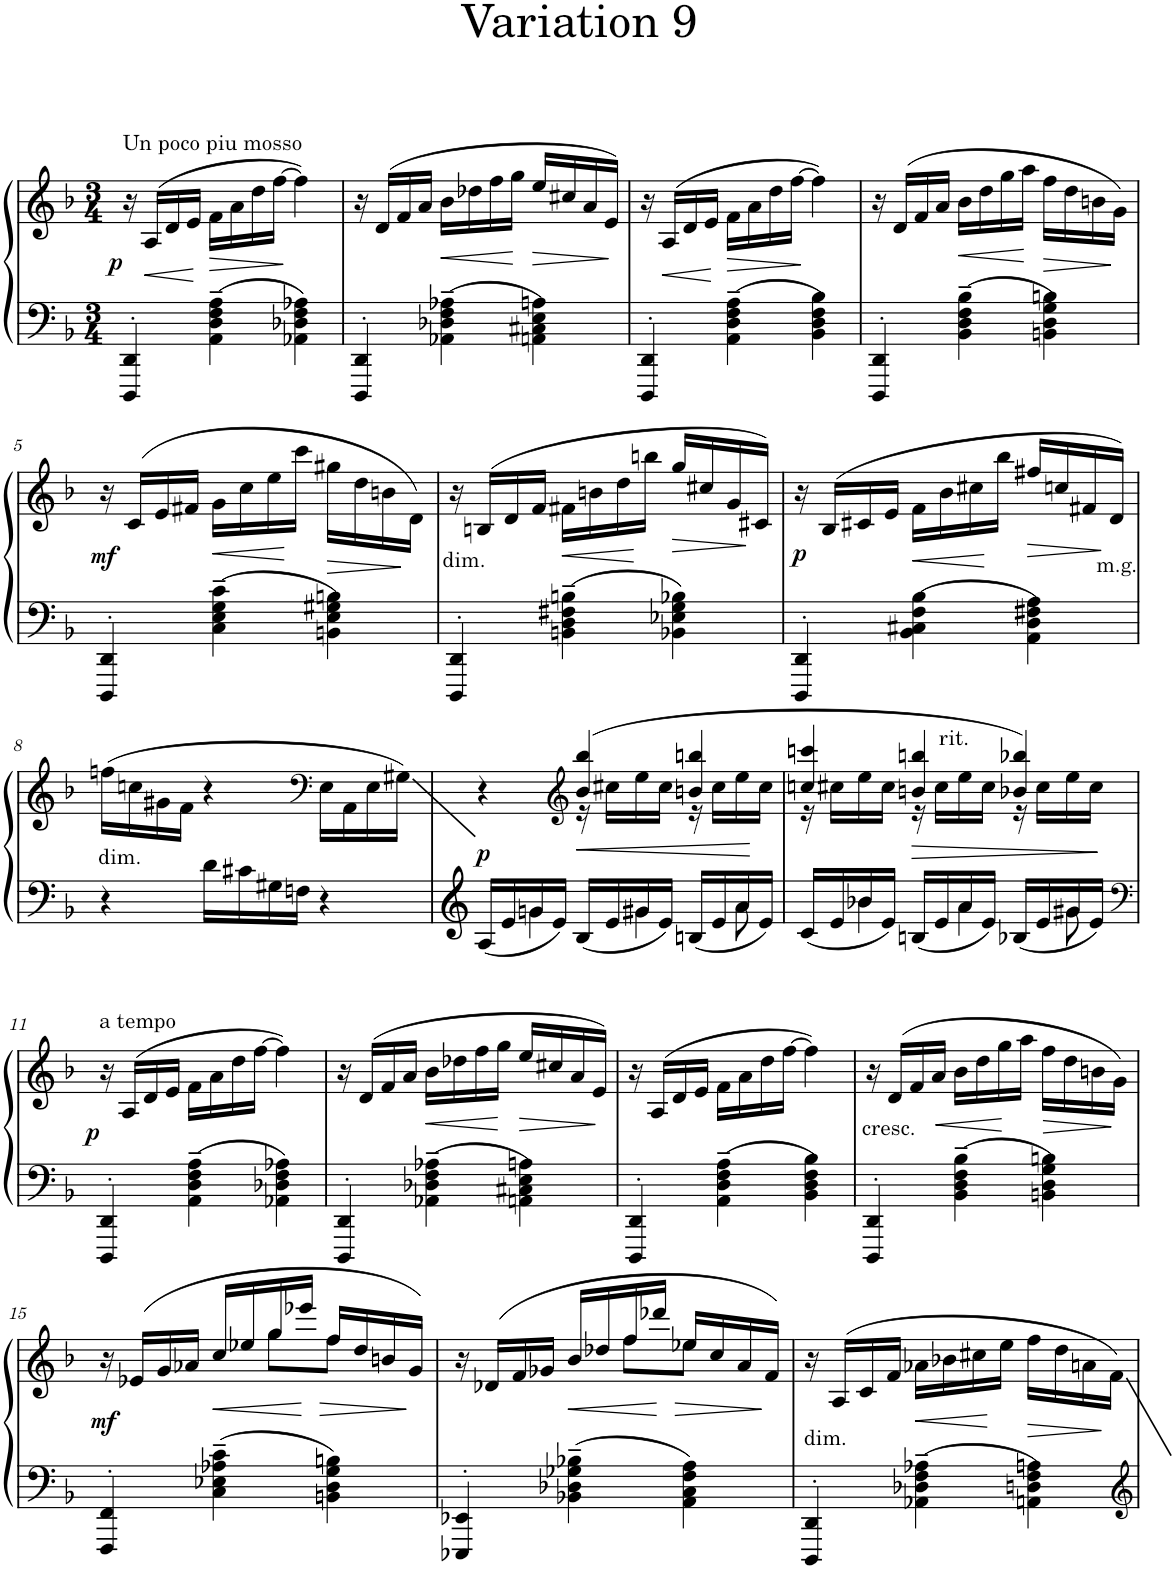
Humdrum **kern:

**kern	**kern	**dynam
*part1	*part1	*part1
*staff2	*staff1	*staff1/2
*I"Piano	*	*
*I'Pno.	*	*
*clefF4	*clefG2	*
*k[b-]	*k[b-]	*
*M3/4	*M3/4	*
=1	=1	=1
!	!LO:TX:a:t=Un poco piu mosso	!
!	!	!LO:DY:b
4DDD/'> 4DD/'>	16r	p
!	!	!LO:HP:b
.	(16A/LL	<
.	16d/	[
.	16e/JJ	.
!	!	!LO:HP:b
4AA\~ 4D\~ 4F\~ 4A\~	16f\LL	>
.	16a\	]
.	16dd\	.
.	[16ff\JJ	.
4AA-X\ 4D-X\ 4F\ 4A-X\	4ff\])	.
=2	=2	=2
4DDD/'> 4DD/'>	16r	.
.	(16d/LL	.
.	16f/	.
.	16a/JJ	.
!	!	!LO:HP:b
4AA-X\~ 4D-X\~ 4F\~ 4A-X\~	16b-\LL	<
.	16dd-X\	[
.	16ff\	.
.	16gg\JJ	.
!	!	!LO:HP:b
4AAn\ 4C#X\ 4E\ 4An\	16ee/LL	>
.	16cc#X/	]
.	16a/	.
.	16e/JJ)	.
=3	=3	=3
4DDD/'> 4DD/'>	16r	.
!	!	!LO:HP:b
.	(16A/LL	<
.	16d/	[
.	16e/JJ	.
!	!	!LO:HP:b
4AA\~ 4D\~ 4F\~ 4A\~	16f\LL	>
.	16a\	]
.	16dd\	.
.	[16ff\JJ	.
4BB-\ 4D\ 4F\ 4B-\	4ff\])	.
=4	=4	=4
4DDD/'> 4DD/'>	16r	.
.	(16d/LL	.
.	16f/	.
.	16a/JJ	.
!	!	!LO:HP:b
4BB-\~ 4D\~ 4F\~ 4B-\~	16b-\LL	<
.	16dd\	[
.	16gg\	.
.	16aa\JJ	.
!	!	!LO:HP:b
4BBn\ 4D\ 4G\ 4Bn\	16ff\LL	>
.	16dd\	]
.	16bn\	.
.	16g\JJ)	.
!!LO:LB:g=z
=5	=5	=5
!	!	!LO:DY:b
4DDD/'> 4DD/'>	16r	mf
.	(16c/LL	.
.	16e/	.
.	16f#X/JJ	.
!	!	!LO:HP:b
4C\~ 4E\~ 4G\~ 4c\~	16g\LL	<
.	16cc\	[
.	16ee\	.
.	16ccc\JJ	.
!	!	!LO:HP:b
4BBn\ 4E\ 4G#X\ 4Bn\	16gg#X\LL	>
.	16dd\	]
.	16bn\	.
.	16d\JJ)	.
=6	=6	=6
!	!LO:TX:b:t=dim.	!
4DDD/'> 4DD/'>	16r	.
.	(16Bn/LL	.
.	16d/	.
.	16f/JJ	.
!	!	!LO:HP:b
4BBn\~ 4D\~ 4F#X\~ 4Bn\~	16f#X\LL	<
.	16bn\	[
.	16dd\	.
.	16bbn\JJ	.
!	!	!LO:HP:b
4BB-X\ 4E-X\ 4G\ 4B-X\	16gg/LL	>
.	16cc#X/	]
.	16g/	.
.	16c#X/JJ)	.
=7	=7	=7
!	!	!LO:DY:b
4DDD/'> 4DD/'>	16r	p
.	(16B-/LL	.
.	16c#X/	.
.	16e/JJ	.
!	!	!LO:HP:b
4BB-\ 4C#X\ 4F\ 4B-\	16f\LL	<
.	16b-\	[
.	16cc#X\	.
.	16bb-\JJ	.
!	!	!LO:HP:b
4AA\ 4D\ 4F#X\ 4A\	16ff#X/LL	>
.	16ccn/	]
.	16f#X/	.
!	!LO:TX:b:t=m.g.	!
.	16d/JJ)	.
!!LO:LB:g=z
=8	=8	=8
!	!LO:TX:b:t=dim.	!
4r	(16ffn\LL	.
.	16ccn\	.
.	16g#X\	.
.	16f\JJ	.
16d\LL	4r	.
16c#X\	.	.
16G#X\	.	.
16Fn\JJ	.	.
*	*clefF4	*
4r	16E\LL	.
.	16AA\	.
.	16E\	.
.	16G#X\JJ)	.
=9	=9	=9
*^	*^	*
!	!	!	!	!LO:DY:b
16A/LL	8ryy	4r	4ryy	p
16e/	.	.	.	.
16gn/	4g\	.	.	.
16e/JJ	.	.	.	.
*	*	*clefG2	*	*
!	!	!	!	!LO:HP:b
16B-/LL	.	(4b-/ 4bb-/	16r	<
16e/	.	.	16cc#X\LL	[
16g#X/	4g#\	.	16ee\	.
16e/JJ	.	.	16cc#\JJ	.
16Bn/LL	.	4bn/ 4bbn/	16r	.
16e/	.	.	16cc#\LL	.
16a/	8a\	.	16ee\	.
16e/JJ	.	.	16cc#\JJ	.
=10	=10	=10	=10	=10
16c/LL	8ryy	4ccn/ 4cccn/	16r	.
16e/	.	.	16cc#X\LL	.
16b-X/	4b-\	.	16ee\	.
16e/JJ	.	.	16cc#\JJ	.
!	!	!	!	!LO:HP:b
16Bn/LL	.	4bn/ 4bbn/	16r	>
!	!	!	!LO:TX:a:t=rit.	!
16e/	.	.	16cc#\LL	.
16a/	4a\	.	16ee\	.
16e/JJ	.	.	16cc#\JJ	.
16B-X/LL	.	4b-X/ 4bb-X/)	16r	]
16e/	.	.	16cc#\LL	.
16g#X/	8g#\	.	16ee\	.
16e/JJ	.	.	16cc#\JJ	.
*v	*v	*	*	*
*	*v	*v	*
!!LO:LB:g=z
=11	=11	=11
*clefF4	*	*
*	*^	*
!	!LO:TX:a:t=a tempo	!	!
!	!	!	!LO:DY:b
*	*v	*v	*
4DDD/'> 4DD/'>	16r	p
.	(16A/LL	.
.	16d/	.
.	16e/JJ	.
4AA\~ 4D\~ 4F\~ 4A\~	16f\LL	.
.	16a\	.
.	16dd\	.
.	[16ff\JJ	.
4AA-X\ 4D-X\ 4F\ 4A-X\	4ff\])	.
=12	=12	=12
4DDD/'> 4DD/'>	16r	.
.	(16d/LL	.
.	16f/	.
.	16a/JJ	.
!	!	!LO:HP:b
4AA-X\~ 4D-X\~ 4F\~ 4A-X\~	16b-\LL	<
.	16dd-X\	[
.	16ff\	.
.	16gg\JJ	.
!	!	!LO:HP:b
4AAn\ 4C#X\ 4E\ 4An\	16ee/LL	>
.	16cc#X/	]
.	16a/	.
.	16e/JJ)	.
=13	=13	=13
4DDD/'> 4DD/'>	16r	.
.	(16A/LL	.
.	16d/	.
.	16e/JJ	.
4AA\~ 4D\~ 4F\~ 4A\~	16f\LL	.
.	16a\	.
.	16dd\	.
.	[16ff\JJ	.
4BB-\ 4D\ 4F\ 4B-\	4ff\])	.
=14	=14	=14
!LO:TX:a:t=cresc.	!	!
4DDD/'> 4DD/'>	16r	.
.	(16d/LL	.
.	16f/	.
.	16a/JJ	.
!	!	!LO:HP:b
4BB-\~ 4D\~ 4F\~ 4B-\~	16b-\LL	<
.	16dd\	[
.	16gg\	.
.	16aa\JJ	.
!	!	!LO:HP:b
4BBn\ 4D\ 4G\ 4Bn\	16ff\LL	>
.	16dd\	]
.	16bn\	.
.	16g\JJ)	.
!!LO:LB:g=z
=15	=15	=15
*	*^	*
!	!	!	!LO:DY:b
4FFF/'> 4FF/'>	16r	4ryy	mf
.	(16e-X/LL	.	.
.	16g/	.	.
.	16a-X/JJ	.	.
!	!	!	!LO:HP:b
!	!	!	!LO:HP:n=1:b
4C\~ 4E-X\~ 4A-X\~ 4c\~	16cc/LL	8ryy	> <
.	16ee-X/	.	]
.	16gg/	8gg\L	[
.	16eee-X/JJ	.	.
4BBn\ 4D\ 4G\ 4Bn\	16ff/LL	8ff\J	.
.	16dd/	.	.
.	16bn/	8ryy	.
.	16g/JJ)	.	.
=16	=16	=16	=16
4EEE-X/'> 4EE-X/'>	16r	4ryy	.
.	(16d-X/LL	.	.
.	16f/	.	.
.	16g-X/JJ	.	.
!	!	!	!LO:HP:b
!	!	!	!LO:HP:n=1:b
4BB-X\~ 4D-X\~ 4G-X\~ 4B-X\~	16b-/LL	8ryy	> <
.	16dd-X/	.	]
.	16ff/	8ff\L	[
.	16ddd-X/JJ	.	.
4AA\ 4C\ 4F\ 4A\	16ee-X/LL	8ee-\J	.
.	16cc/	.	.
.	16a/	8ryy	.
.	16f/JJ)	.	.
*	*v	*v	*
=17	=17	=17
!LO:TX:a:t=dim.	!	!
4DDD/'> 4DD/'>	16r	.
.	(16A/LL	.
.	16c/	.
.	16f/JJ	.
!	!	!LO:HP:b
4AA-X\~ 4D-X\~ 4F\~ 4A-X\~	16a-X\LL	<
.	16b-X\	[
.	16cc#X\	.
.	16ee\JJ	.
!	!	!LO:HP:b
4AAn\ 4Dn\ 4F\ 4An\	16ff\LL	>
.	16dd\	]
.	16an\	.
.	16f\JJ)	.
=	=	=
*-	*-	*-
